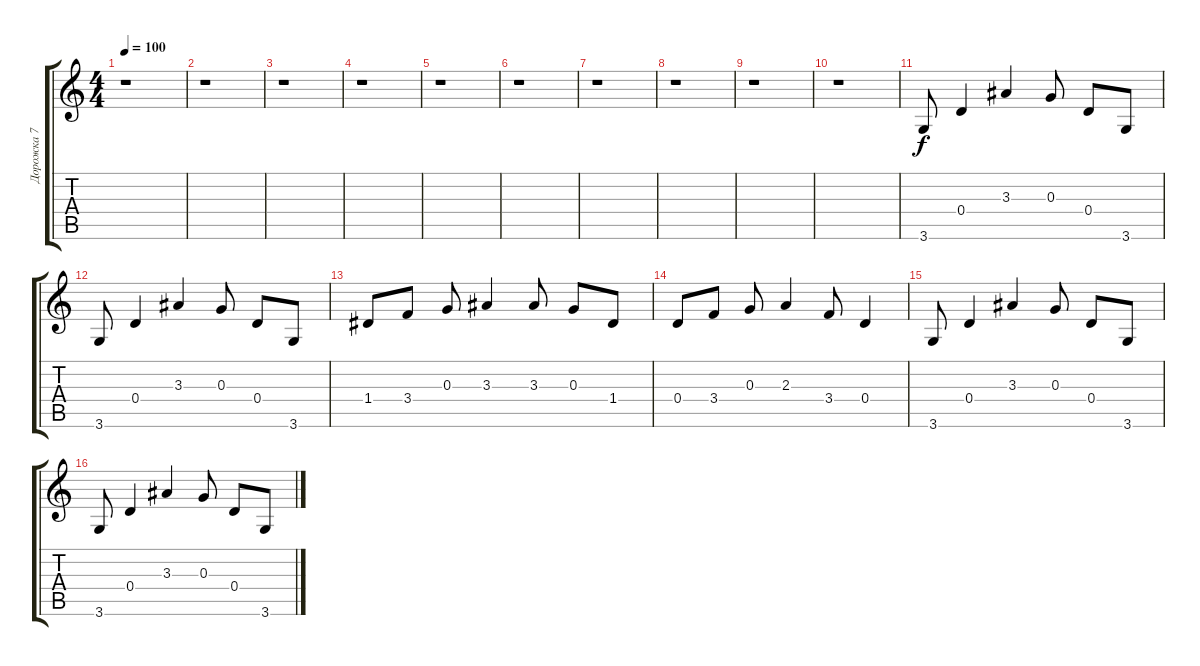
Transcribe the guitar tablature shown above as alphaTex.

\track ("Дорожка 7" "Дорожка 7") {instrument electricguitarjazz}
\staff {score tabs}
\tuning (E4 B3 G3 D3 A2 E2) {hide}
\ts (4 4)
\tempo 100
\clef g2
\ks c
r.1{dy f} |
r.1 |
r.1 |
r.1 |
r.1 |
r.1 |
r.1 |
r.1 |
r.1 |
r.1 |
3.6.8 0.4.4 3.3.4 0.3.8 0.4.8 3.6.8 |
3.6.8 0.4.4 3.3.4 0.3.8 0.4.8 3.6.8 |
1.4.8 3.4.8 0.3.8 3.3.4 3.3.8 0.3.8 1.4.8 |
0.4.8 3.4.8 0.3.8 2.3.4 3.4.8 0.4.4 |
3.6.8 0.4.4 3.3.4 0.3.8 0.4.8 3.6.8 |
3.6.8 0.4.4 3.3.4 0.3.8 0.4.8 3.6.8
